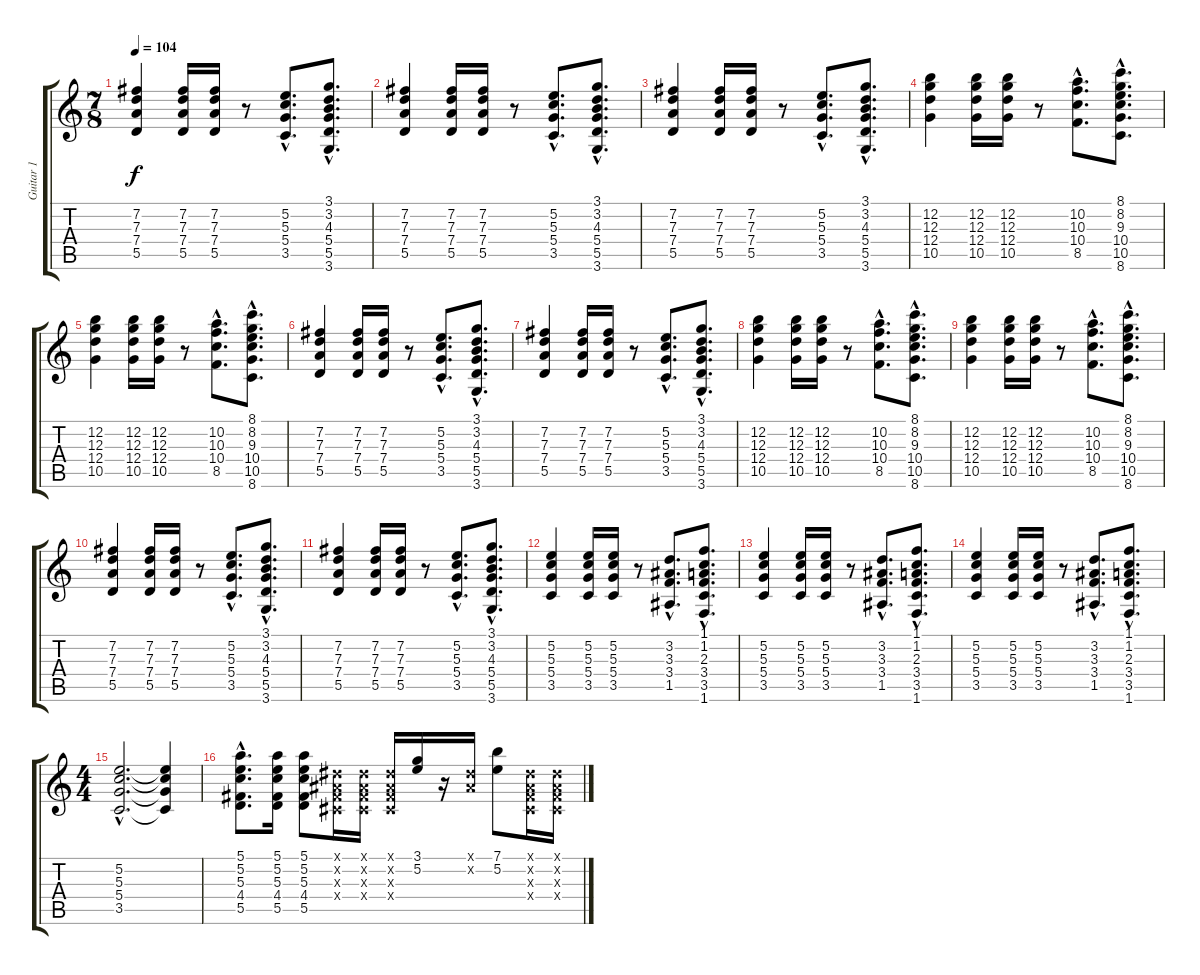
\track ("Guitar 1" "Guitar 1") {instrument overdrivenguitar}
\staff {score tabs}
\tuning (E4 B3 G3 D3 A2 E2) {hide}
\ts (7 8)
\tempo 104
\clef g2
\ks c
(7.2 7.3 7.4 5.5).4{dy f} (7.2 7.3 7.4 5.5).16 (7.2 7.3 7.4 5.5).16 r.8 (5.2{hac} 5.3{hac} 5.4{hac} 3.5{hac}).8{d} (3.1{hac} 3.2{hac} 4.3{hac} 5.4{hac} 5.5{hac} 3.6{hac}).8{d} |
(7.2 7.3 7.4 5.5).4 (7.2 7.3 7.4 5.5).16 (7.2 7.3 7.4 5.5).16 r.8 (5.2{hac} 5.3{hac} 5.4{hac} 3.5{hac}).8{d} (3.1{hac} 3.2{hac} 4.3{hac} 5.4{hac} 5.5{hac} 3.6{hac}).8{d} |
(7.2 7.3 7.4 5.5).4 (7.2 7.3 7.4 5.5).16 (7.2 7.3 7.4 5.5).16 r.8 (5.2{hac} 5.3{hac} 5.4{hac} 3.5{hac}).8{d} (3.1{hac} 3.2{hac} 4.3{hac} 5.4{hac} 5.5{hac} 3.6{hac}).8{d} |
(12.2 12.3 12.4 10.5).4 (12.2 12.3 12.4 10.5).16 (12.2 12.3 12.4 10.5).16 r.8 (10.2{hac} 10.3{hac} 10.4{hac} 8.5{hac}).8{d} (8.1{hac} 8.2{hac} 9.3{hac} 10.4{hac} 10.5{hac} 8.6{hac}).8{d} |
(12.2 12.3 12.4 10.5).4 (12.2 12.3 12.4 10.5).16 (12.2 12.3 12.4 10.5).16 r.8 (10.2{hac} 10.3{hac} 10.4{hac} 8.5{hac}).8{d} (8.1{hac} 8.2{hac} 9.3{hac} 10.4{hac} 10.5{hac} 8.6{hac}).8{d} |
(7.2 7.3 7.4 5.5).4 (7.2 7.3 7.4 5.5).16 (7.2 7.3 7.4 5.5).16 r.8 (5.2{hac} 5.3{hac} 5.4{hac} 3.5{hac}).8{d} (3.1{hac} 3.2{hac} 4.3{hac} 5.4{hac} 5.5{hac} 3.6{hac}).8{d} |
(7.2 7.3 7.4 5.5).4 (7.2 7.3 7.4 5.5).16 (7.2 7.3 7.4 5.5).16 r.8 (5.2{hac} 5.3{hac} 5.4{hac} 3.5{hac}).8{d} (3.1{hac} 3.2{hac} 4.3{hac} 5.4{hac} 5.5{hac} 3.6{hac}).8{d} |
(12.2 12.3 12.4 10.5).4 (12.2 12.3 12.4 10.5).16 (12.2 12.3 12.4 10.5).16 r.8 (10.2{hac} 10.3{hac} 10.4{hac} 8.5{hac}).8{d} (8.1{hac} 8.2{hac} 9.3{hac} 10.4{hac} 10.5{hac} 8.6{hac}).8{d} |
(12.2 12.3 12.4 10.5).4 (12.2 12.3 12.4 10.5).16 (12.2 12.3 12.4 10.5).16 r.8 (10.2{hac} 10.3{hac} 10.4{hac} 8.5{hac}).8{d} (8.1{hac} 8.2{hac} 9.3{hac} 10.4{hac} 10.5{hac} 8.6{hac}).8{d} |
(7.2 7.3 7.4 5.5).4 (7.2 7.3 7.4 5.5).16 (7.2 7.3 7.4 5.5).16 r.8 (5.2{hac} 5.3{hac} 5.4{hac} 3.5{hac}).8{d} (3.1{hac} 3.2{hac} 4.3{hac} 5.4{hac} 5.5{hac} 3.6{hac}).8{d} |
(7.2 7.3 7.4 5.5).4 (7.2 7.3 7.4 5.5).16 (7.2 7.3 7.4 5.5).16 r.8 (5.2{hac} 5.3{hac} 5.4{hac} 3.5{hac}).8{d} (3.1{hac} 3.2{hac} 4.3{hac} 5.4{hac} 5.5{hac} 3.6{hac}).8{d} |
(5.2 5.3 5.4 3.5).4 (5.2 5.3 5.4 3.5).16 (5.2 5.3 5.4 3.5).16 r.8 (3.2{hac} 3.3{hac} 3.4{hac} 1.5{hac}).8{d} (1.1{hac} 1.2{hac} 2.3{hac} 3.4{hac} 3.5{hac} 1.6{hac}).8{d} |
(5.2 5.3 5.4 3.5).4 (5.2 5.3 5.4 3.5).16 (5.2 5.3 5.4 3.5).16 r.8 (3.2{hac} 3.3{hac} 3.4{hac} 1.5{hac}).8{d} (1.1{hac} 1.2{hac} 2.3{hac} 3.4{hac} 3.5{hac} 1.6{hac}).8{d} |
(5.2 5.3 5.4 3.5).4 (5.2 5.3 5.4 3.5).16 (5.2 5.3 5.4 3.5).16 r.8 (3.2{hac} 3.3{hac} 3.4{hac} 1.5{hac}).8{d} (1.1{hac} 1.2{hac} 2.3{hac} 3.4{hac} 3.5{hac} 1.6{hac}).8{d} |
\ts (4 4)
(5.2{hac} 5.3{hac} 5.4{hac} 3.5{hac}).2{d} (5.2{t} 5.3{t} 5.4{t} 3.5{t}).4 |
(5.1{hac} 5.2{hac} 5.3{hac} 4.4{hac} 5.5{hac}).8{d} (5.1 5.2 5.3 4.4 5.5).16 (5.1 5.2 5.3 4.4 5.5).8 (-1.1{x} -1.2{x} -1.3{x} -1.4{x}).16 (-1.1{x} -1.2{x} -1.3{x} -1.4{x}).16 (-1.1{x} -1.2{x} -1.3{x} -1.4{x}).16 (3.1 5.2).16 r.16 (-1.1{x} -1.2{x}).16 (7.1 5.2).8 (-1.1{x} -1.2{x} -1.3{x} -1.4{x}).16 (-1.1{x} -1.2{x} -1.3{x} -1.4{x}).16
